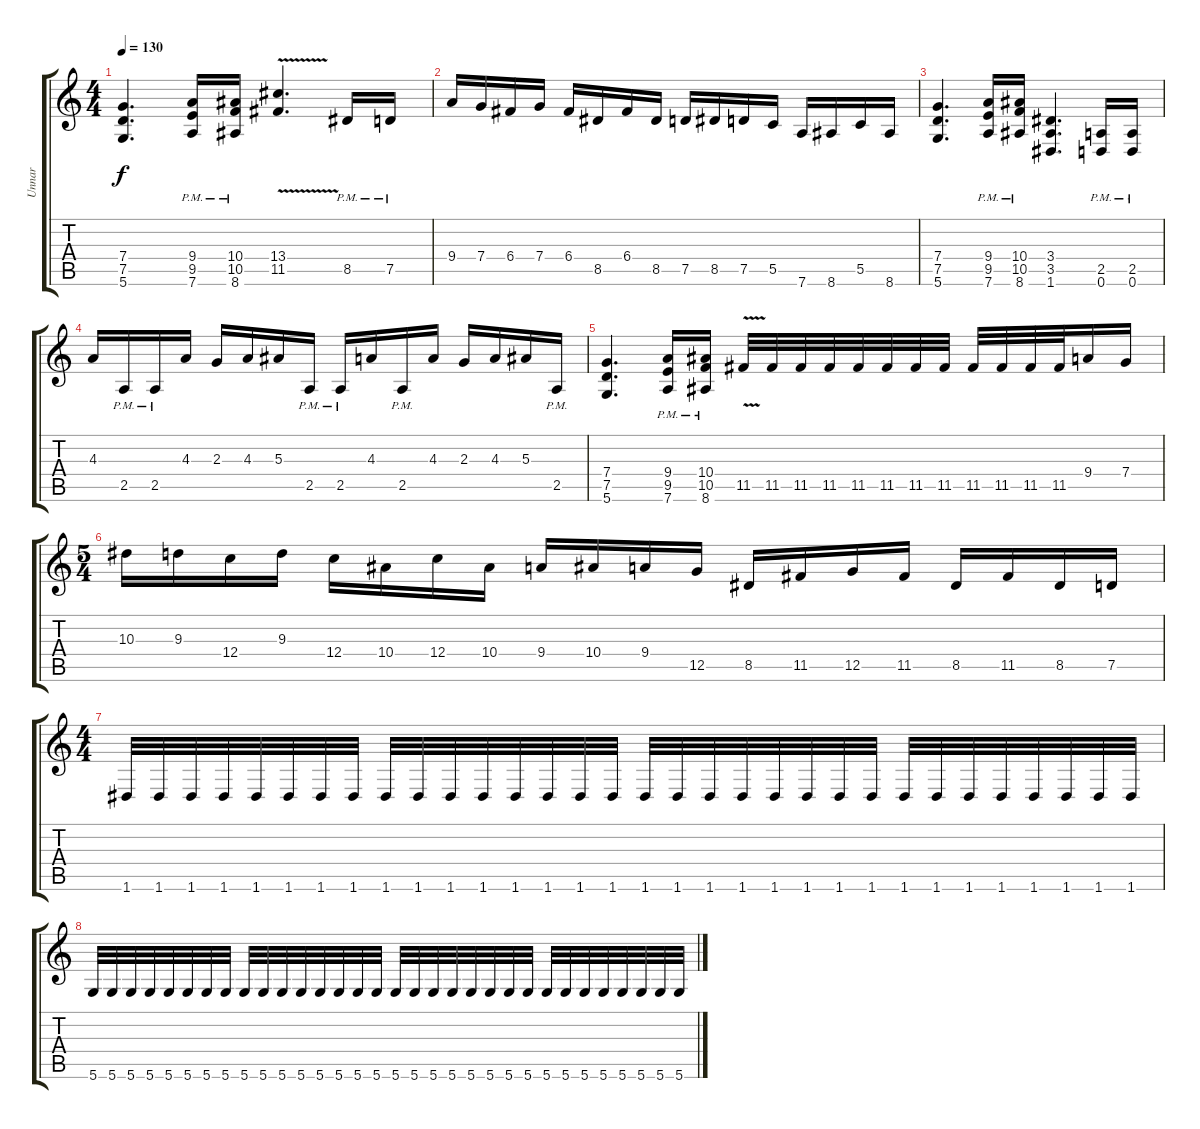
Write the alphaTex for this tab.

\track ("Unnar" "Unnar") {instrument distortionguitar}
\staff {score tabs}
\tuning (D4 A3 F3 C3 G2 D2) {hide}
\ts (4 4)
\tempo 130
\clef g2
\ks c
(7.4 7.5 5.6).4{d dy f} (9.4{pm} 9.5{pm} 7.6{pm}).16 (10.4{pm} 10.5{pm} 8.6{pm}).16 (13.4{v} 11.5{v}).4{d} 8.5{pm}.16 7.5{pm}.16 |
9.4.16 7.4.16 6.4.16 7.4.16 6.4.16 8.5.16 6.4.16 8.5.16 7.5.16 8.5.16 7.5.16 5.5.16 7.6.16 8.6.16 5.5.16 8.6.16 |
(7.4 7.5 5.6).4{d} (9.4{pm} 9.5{pm} 7.6{pm}).16 (10.4{pm} 10.5{pm} 8.6{pm}).16 (3.4 3.5 1.6).4{d} (2.5{pm} 0.6{pm}).16 (2.5{pm} 0.6{pm}).16 |
4.3.16 2.5{pm}.16 2.5{pm}.16 4.3.16 2.3.16 4.3.16 5.3.16 2.5{pm}.16 2.5{pm}.16 4.3.16 2.5{pm}.16 4.3.16 2.3.16 4.3.16 5.3.16 2.5{pm}.16 |
(7.4 7.5 5.6).4{d} (9.4{pm} 9.5{pm} 7.6{pm}).16 (10.4{pm} 10.5{pm} 8.6{pm}).16 11.5{v}.32 11.5.32 11.5.32 11.5.32 11.5.32 11.5.32 11.5.32 11.5.32 11.5.32 11.5.32 11.5.32 11.5.32 9.4.16 7.4.16 |
\ts (5 4)
10.3.16 9.3.16 12.4.16 9.3.16 12.4.16 10.4.16 12.4.16 10.4.16 9.4.16 10.4.16 9.4.16 12.5.16 8.5.16 11.5.16 12.5.16 11.5.16 8.5.16 11.5.16 8.5.16 7.5.16 |
\ts (4 4)
1.6.32 1.6.32 1.6.32 1.6.32 1.6.32 1.6.32 1.6.32 1.6.32 1.6.32 1.6.32 1.6.32 1.6.32 1.6.32 1.6.32 1.6.32 1.6.32 1.6.32 1.6.32 1.6.32 1.6.32 1.6.32 1.6.32 1.6.32 1.6.32 1.6.32 1.6.32 1.6.32 1.6.32 1.6.32 1.6.32 1.6.32 1.6.32 |
5.6.32 5.6.32 5.6.32 5.6.32 5.6.32 5.6.32 5.6.32 5.6.32 5.6.32 5.6.32 5.6.32 5.6.32 5.6.32 5.6.32 5.6.32 5.6.32 5.6.32 5.6.32 5.6.32 5.6.32 5.6.32 5.6.32 5.6.32 5.6.32 5.6.32 5.6.32 5.6.32 5.6.32 5.6.32 5.6.32 5.6.32 5.6.32
